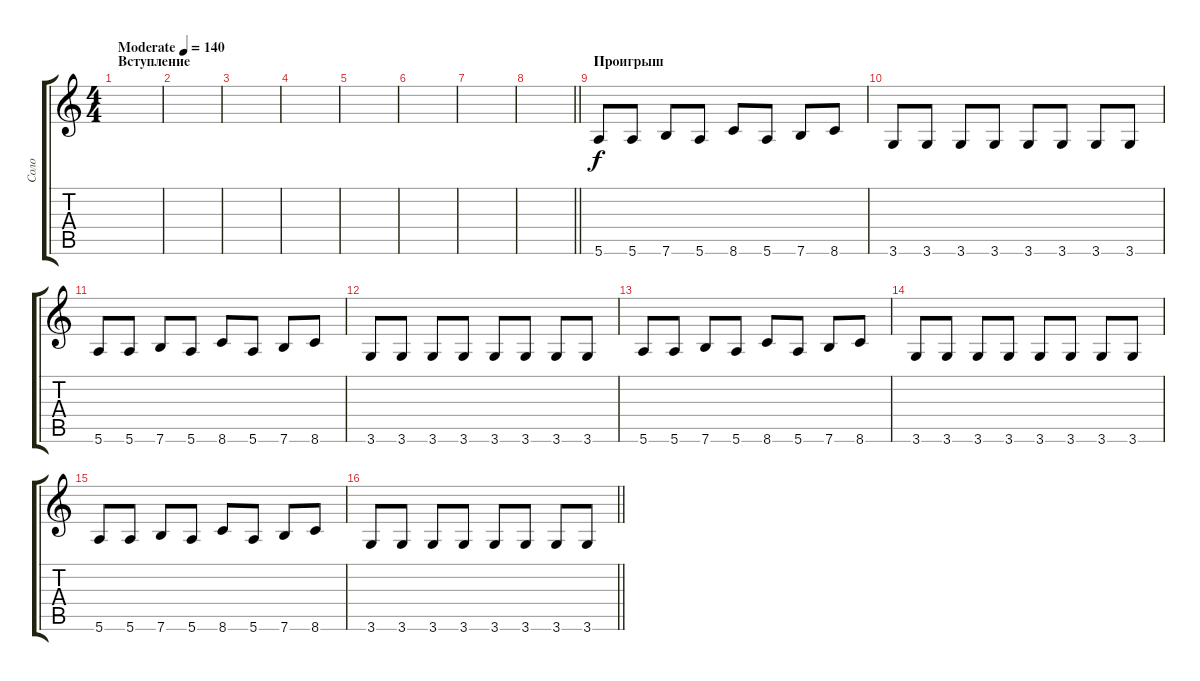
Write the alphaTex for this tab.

\track ("Соло" "Соло") {solo instrument distortionguitar}
\staff {score tabs}
\tuning (E4 B3 G3 D3 A2 E2) {hide}
\ts (4 4)
\section ("" "Вступление")
\tempo (140 "Moderate")
\clef g2
\ks c
|
|
|
|
|
|
|
\barLineRight lightlight
|
\section ("" "Проигрыш")
5.6.8 5.6.8 7.6.8 5.6.8 8.6.8 5.6.8 7.6.8 8.6.8 |
3.6.8 3.6.8 3.6.8 3.6.8 3.6.8 3.6.8 3.6.8 3.6.8 |
5.6.8 5.6.8 7.6.8 5.6.8 8.6.8 5.6.8 7.6.8 8.6.8 |
3.6.8 3.6.8 3.6.8 3.6.8 3.6.8 3.6.8 3.6.8 3.6.8 |
5.6.8 5.6.8 7.6.8 5.6.8 8.6.8 5.6.8 7.6.8 8.6.8 |
3.6.8 3.6.8 3.6.8 3.6.8 3.6.8 3.6.8 3.6.8 3.6.8 |
5.6.8 5.6.8 7.6.8 5.6.8 8.6.8 5.6.8 7.6.8 8.6.8 |
\barLineRight lightlight
3.6.8 3.6.8 3.6.8 3.6.8 3.6.8 3.6.8 3.6.8 3.6.8
